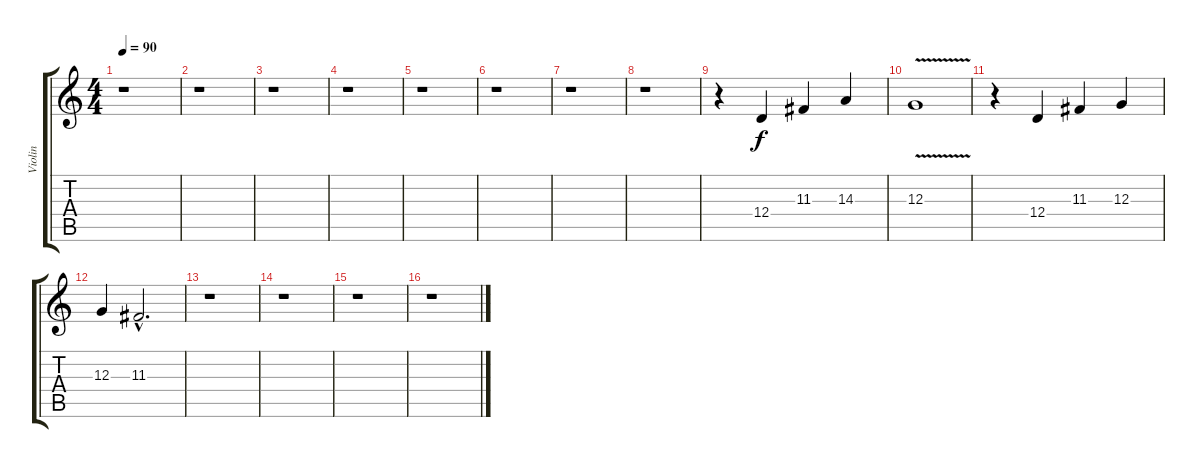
\track ("Violin" "Violin") {instrument violin}
\staff {score tabs}
\tuning (E4 B3 G3 D3 A2 D2) {hide}
\ts (4 4)
\tempo 90
\clef g2
\ks c
r.1{dy f} |
r.1 |
r.1 |
r.1 |
r.1 |
r.1 |
r.1 |
r.1 |
r.4{volume 16} 12.4.4 11.3.4 14.3.4 |
12.3{v}.1 |
r.4 12.4.4 11.3.4 12.3.4 |
12.3.4 11.3{hac}.2{d} |
r.1 |
r.1 |
r.1 |
r.1
